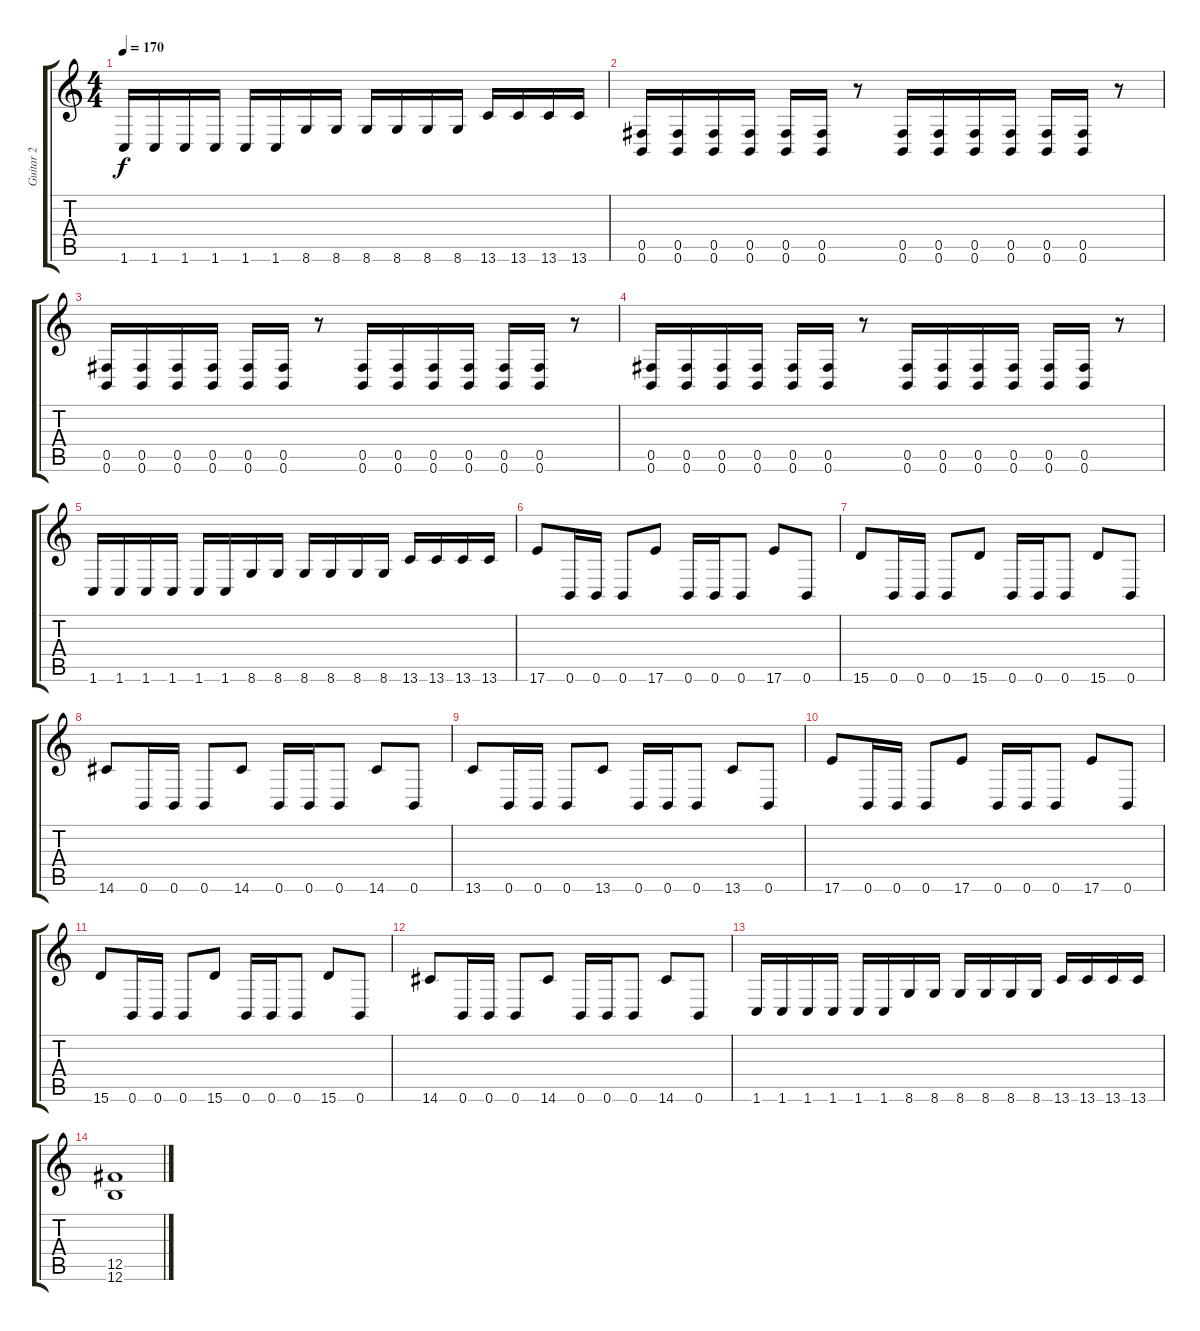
\track ("Guitar 2" "Guitar 2") {instrument overdrivenguitar}
\staff {score tabs}
\tuning (Db4 Ab3 E3 B2 Gb2 B1) {hide}
\ts (4 4)
\tempo 170
\clef g2
\ks c
1.6.16{dy f} 1.6.16 1.6.16 1.6.16 1.6.16 1.6.16 8.6.16 8.6.16 8.6.16 8.6.16 8.6.16 8.6.16 13.6.16 13.6.16 13.6.16 13.6.16 |
(0.5 0.6).16 (0.5 0.6).16 (0.5 0.6).16 (0.5 0.6).16 (0.5 0.6).16 (0.5 0.6).16 r.8 (0.5 0.6).16 (0.5 0.6).16 (0.5 0.6).16 (0.5 0.6).16 (0.5 0.6).16 (0.5 0.6).16 r.8 |
(0.5 0.6).16 (0.5 0.6).16 (0.5 0.6).16 (0.5 0.6).16 (0.5 0.6).16 (0.5 0.6).16 r.8 (0.5 0.6).16 (0.5 0.6).16 (0.5 0.6).16 (0.5 0.6).16 (0.5 0.6).16 (0.5 0.6).16 r.8 |
(0.5 0.6).16 (0.5 0.6).16 (0.5 0.6).16 (0.5 0.6).16 (0.5 0.6).16 (0.5 0.6).16 r.8 (0.5 0.6).16 (0.5 0.6).16 (0.5 0.6).16 (0.5 0.6).16 (0.5 0.6).16 (0.5 0.6).16 r.8 |
1.6.16 1.6.16 1.6.16 1.6.16 1.6.16 1.6.16 8.6.16 8.6.16 8.6.16 8.6.16 8.6.16 8.6.16 13.6.16 13.6.16 13.6.16 13.6.16 |
17.6.8 0.6.16 0.6.16 0.6.8 17.6.8 0.6.16 0.6.16 0.6.8 17.6.8 0.6.8 |
15.6.8 0.6.16 0.6.16 0.6.8 15.6.8 0.6.16 0.6.16 0.6.8 15.6.8 0.6.8 |
14.6.8 0.6.16 0.6.16 0.6.8 14.6.8 0.6.16 0.6.16 0.6.8 14.6.8 0.6.8 |
13.6.8 0.6.16 0.6.16 0.6.8 13.6.8 0.6.16 0.6.16 0.6.8 13.6.8 0.6.8 |
17.6.8 0.6.16 0.6.16 0.6.8 17.6.8 0.6.16 0.6.16 0.6.8 17.6.8 0.6.8 |
15.6.8 0.6.16 0.6.16 0.6.8 15.6.8 0.6.16 0.6.16 0.6.8 15.6.8 0.6.8 |
14.6.8 0.6.16 0.6.16 0.6.8 14.6.8 0.6.16 0.6.16 0.6.8 14.6.8 0.6.8 |
1.6.16 1.6.16 1.6.16 1.6.16 1.6.16 1.6.16 8.6.16 8.6.16 8.6.16 8.6.16 8.6.16 8.6.16 13.6.16 13.6.16 13.6.16 13.6.16 |
(12.5 12.6).1
